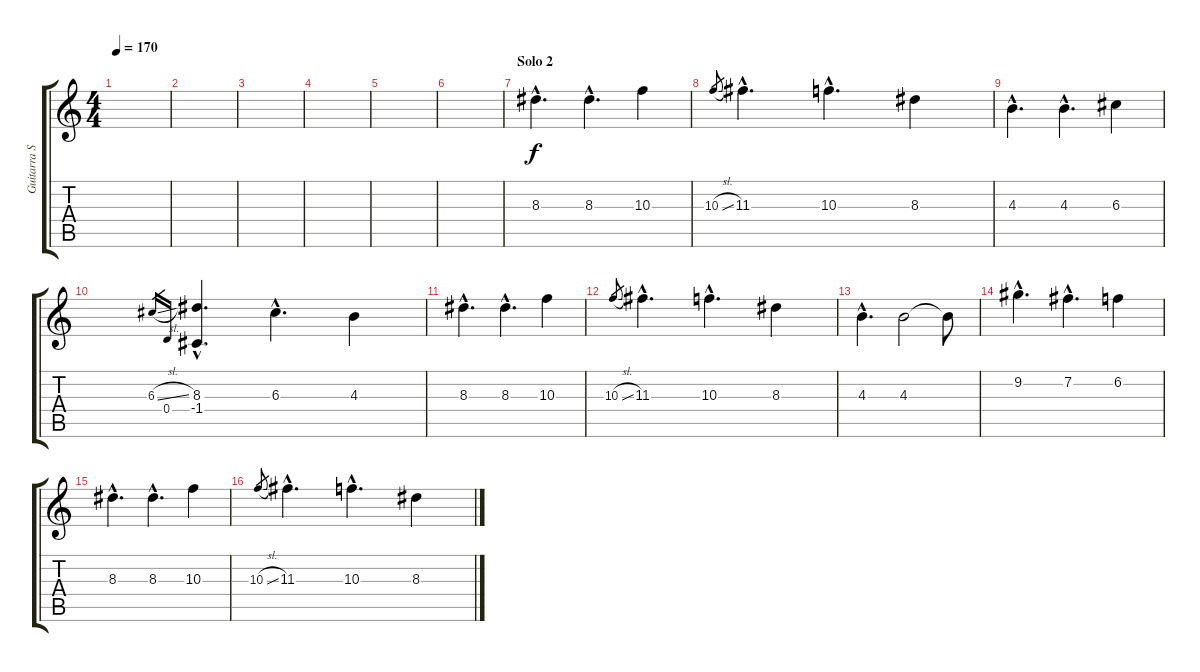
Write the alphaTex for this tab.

\track ("Guitarra Solo" "Guitarra S") {instrument overdrivenguitar}
\staff {score tabs}
\tuning (E4 B3 G3 D3 A2 E2) {hide}
\ts (4 4)
\tempo 170
\clef g2
\ks c
|
|
|
|
|
|
\section ("" "Solo 2")
8.3{hac}.4{d} 8.3{hac}.4{d} 10.3.4 |
10.3{sl}.8{gr} 11.3{hac}.4{d} 10.3{hac}.4{d} 8.3.4 |
4.3{hac}.4{d} 4.3{hac}.4{d} 6.3.4 |
6.3{sl}.16{gr} 0.4.16{gr} (8.3{hac} -1.4{hac}).4{d} 6.3{hac}.4{d} 4.3.4 |
8.3{hac}.4{d} 8.3{hac}.4{d} 10.3.4 |
10.3{sl}.8{gr} 11.3{hac}.4{d} 10.3{hac}.4{d} 8.3.4 |
4.3{hac}.4{d} 4.3.2 4.3{t}.8 |
9.2{hac}.4{d} 7.2{hac}.4{d} 6.2.4 |
8.3{hac}.4{d} 8.3{hac}.4{d} 10.3.4 |
10.3{sl}.8{gr} 11.3{hac}.4{d} 10.3{hac}.4{d} 8.3.4
